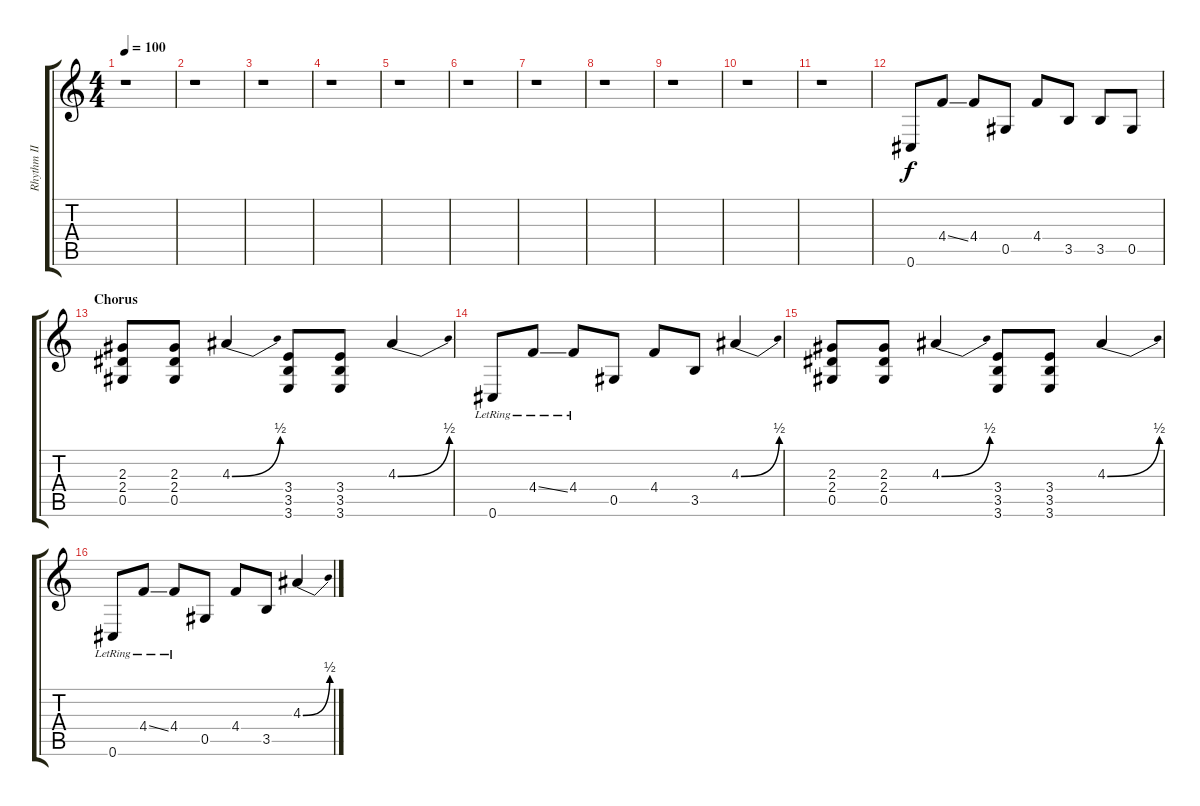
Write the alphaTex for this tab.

\track ("Rhythm II - Kurt Cobain" "Rhythm II ") {instrument distortionguitar}
\staff {score tabs}
\tuning (Eb4 Bb3 Gb3 Db3 Ab2 Db2) {hide}
\ts (4 4)
\tempo 100
\clef g2
\ks c
r.1{dy f} |
r.1 |
r.1 |
r.1 |
r.1 |
r.1 |
r.1 |
r.1 |
r.1 |
r.1 |
r.1 |
0.6.8 4.4{ss}.8 4.4.8 0.5.8 4.4.8 3.5.8 3.5.8 0.5.8 |
\section ("" "Chorus")
(2.3 2.4 0.5).8 (2.3 2.4 0.5).8 4.3{be (bend 0 0 60 2)}.4 (3.4 3.5 3.6).8 (3.4 3.5 3.6).8 4.3{be (bend 0 0 60 2)}.4 |
0.6{lr}.8 4.4{ss lr}.8 4.4{lr}.8 0.5.8 4.4.8 3.5.8 4.3{be (bend 0 0 60 2)}.4 |
(2.3 2.4 0.5).8 (2.3 2.4 0.5).8 4.3{be (bend 0 0 60 2)}.4 (3.4 3.5 3.6).8 (3.4 3.5 3.6).8 4.3{be (bend 0 0 60 2)}.4 |
0.6{lr}.8 4.4{ss lr}.8 4.4{lr}.8 0.5.8 4.4.8 3.5.8 4.3{be (bend 0 0 60 2)}.4
